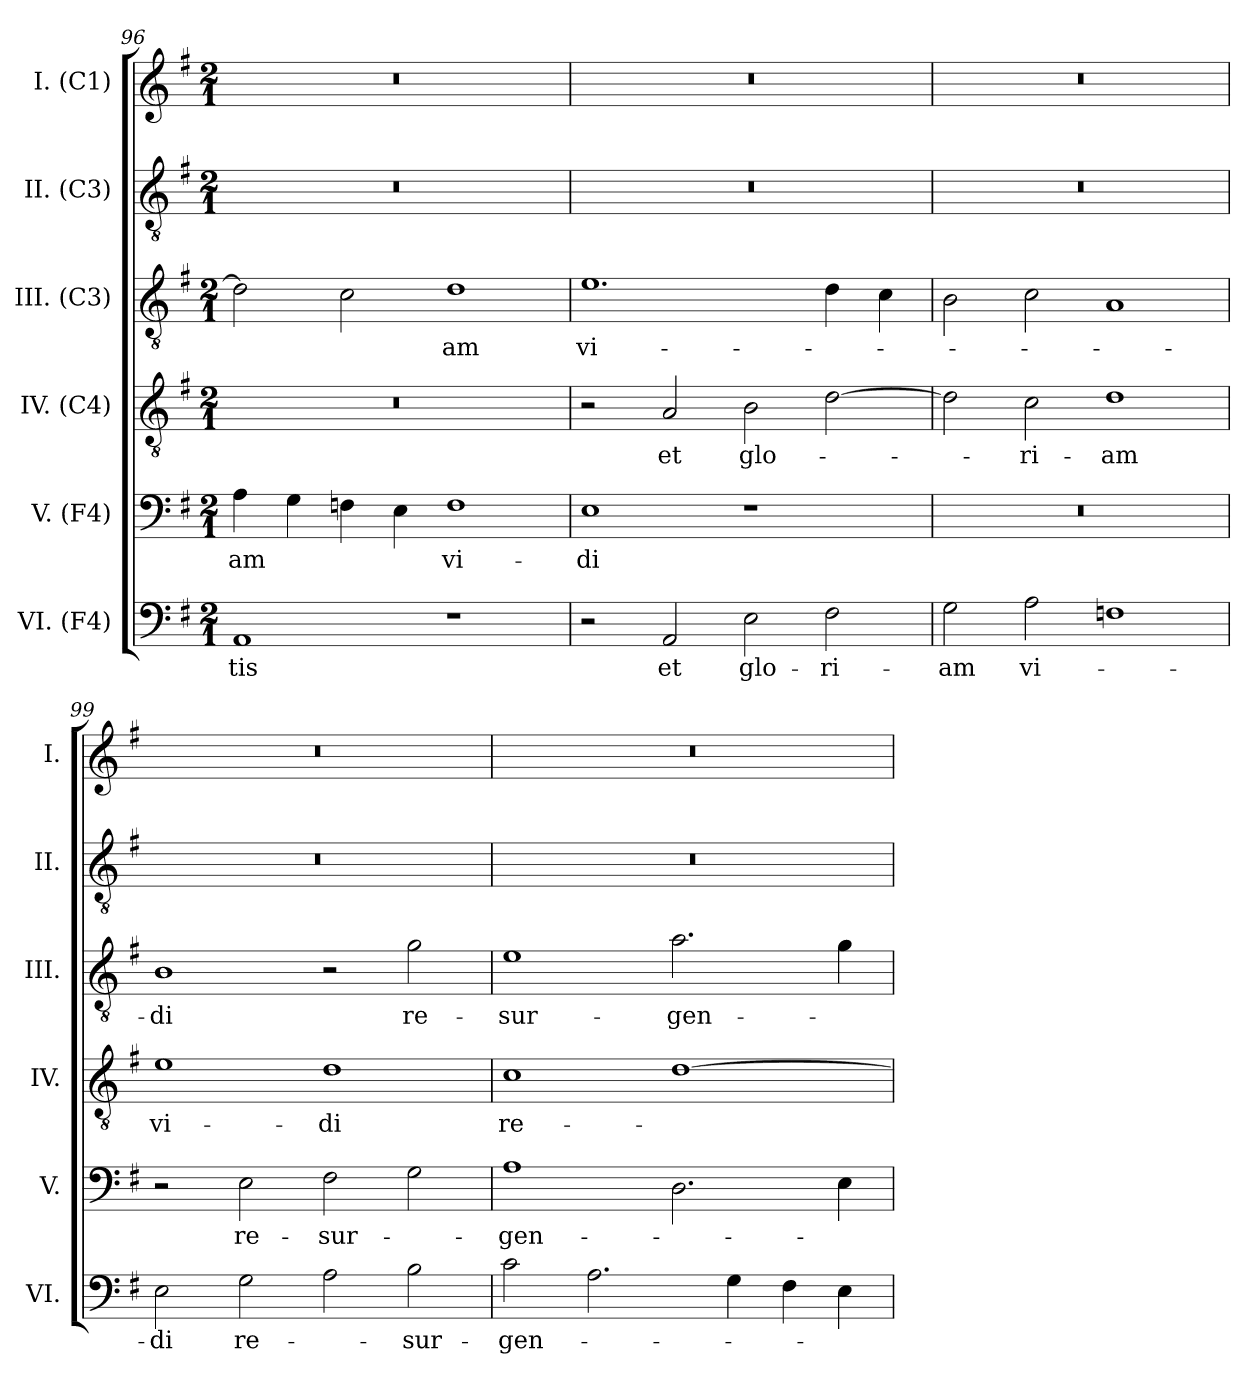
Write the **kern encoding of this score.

**kern	**text	**kern	**text	**kern	**text	**kern	**text	**kern	**kern
*part6	*part6	*part5	*part5	*part4	*part4	*part3	*part3	*part2	*part1
*staff6	*staff6	*staff5	*staff5	*staff4	*staff4	*staff3	*staff3	*staff2	*staff1
*I"VI. (F4)	*	*I"V. (F4)	*	*I"IV. (C4)	*	*I"III. (C3)	*	*I"II. (C3)	*I"I. (C1)
*I'VI.	*	*I'V.	*	*I'IV.	*	*I'III.	*	*I'II.	*I'I.
*clefF4	*	*clefF4	*	*clefGv2	*	*clefGv2	*	*clefGv2	*clefG2
*	*	*	*	*ITrd7c12	*	*ITrd7c12	*	*ITrd7c12	*
*k[f#]	*	*k[f#]	*	*k[f#]	*	*k[f#]	*	*k[f#]	*k[f#]
*G:	*	*G:	*	*G:	*	*G:	*	*G:	*G:
*M2/1	*	*M2/1	*	*M2/1	*	*M2/1	*	*M2/1	*M2/1
=96	=96	=96	=96	=96	=96	=96	=96	=96	=96
!	!LO:LY:b:color=#000000	!	!	!	!	!	!	!	!
!	!	!	!LO:LY:b:color=#000000	!LO:N:vis=1	!	!	!	!LO:N:vis=1	!LO:N:vis=1
1AAi	-tis	4Ai\	-am	0r	.	2Di\]	.	0r	0r
.	.	4Gi\	.	.	.	.	.	.	.
.	.	4Fi\	.	.	.	2Ci\	.	.	.
.	.	4Ei\	.	.	.	.	.	.	.
!	!	!	!LO:LY:b:color=#000000	!	!	!	!	!	!
!	!	!	!	!	!	!	!LO:LY:b:color=#000000	!	!
1r	.	1Fi	vi-	.	.	1Di	-am	.	.
!!LO:PB:g=z
=97	=97	=97	=97	=97	=97	=97	=97	=97	=97
!	!	!	!LO:LY:b:color=#000000	!	!	!	!	!	!
!	!	!	!	!	!	!	!LO:LY:b:color=#000000	!LO:N:vis=1	!LO:N:vis=1
2r	.	1Ei	-di	2r	.	1.Ei	vi-	0r	0r
!	!LO:LY:b:color=#000000	!	!	!	!	!	!	!	!
!	!	!	!	!	!LO:LY:b:color=#000000	!	!	!	!
2AAi/	et	.	.	2AAi/	et	.	.	.	.
!	!LO:LY:b:color=#000000	!	!	!	!	!	!	!	!
!	!	!	!	!	!LO:LY:b:color=#000000	!	!	!	!
2Ei\	glo-	1r	.	2BBi\	glo-	.	.	.	.
!	!LO:LY:b:color=#000000	!	!	!	!	!	!	!	!
2F#i\	-ri-	.	.	[2Di\	.	4Di\	.	.	.
.	.	.	.	.	.	4Ci\	.	.	.
=98	=98	=98	=98	=98	=98	=98	=98	=98	=98
!	!LO:LY:b:color=#000000	!LO:N:vis=1	!	!	!	!	!	!LO:N:vis=1	!LO:N:vis=1
2Gi\	-am	0r	.	2Di\]	.	2BBi\	.	0r	0r
!	!LO:LY:b:color=#000000	!	!	!	!	!	!	!	!
!	!	!	!	!	!LO:LY:b:color=#000000	!	!	!	!
2Ai\	vi-	.	.	2Ci\	-ri-	2Ci\	.	.	.
!	!	!	!	!	!LO:LY:b:color=#000000	!	!	!	!
1Fi	.	.	.	1Di	-am	1AAi	.	.	.
=99	=99	=99	=99	=99	=99	=99	=99	=99	=99
!	!LO:LY:b:color=#000000	!	!	!	!	!	!	!	!
!	!	!	!	!	!LO:LY:b:color=#000000	!	!	!	!
!	!	!	!	!	!	!	!LO:LY:b:color=#000000	!LO:N:vis=1	!LO:N:vis=1
2Ei\	-di	2r	.	1Ei	vi-	1BBi	-di	0r	0r
!	!LO:LY:b:color=#000000	!	!	!	!	!	!	!	!
!	!	!	!LO:LY:b:color=#000000	!	!	!	!	!	!
2Gi\	re-	2Ei\	re-	.	.	.	.	.	.
!	!	!	!LO:LY:b:color=#000000	!	!	!	!	!	!
!	!	!	!	!	!LO:LY:b:color=#000000	!	!	!	!
2Ai\	.	2F#i\	-sur-	1Di	-di	2r	.	.	.
!	!LO:LY:b:color=#000000	!	!	!	!	!	!	!	!
!	!	!	!	!	!	!	!LO:LY:b:color=#000000	!	!
2Bi\	-sur-	2Gi\	.	.	.	2Gi\	re-	.	.
=100	=100	=100	=100	=100	=100	=100	=100	=100	=100
!	!LO:LY:b:color=#000000	!	!	!	!	!	!	!	!
!	!	!	!LO:LY:b:color=#000000	!	!	!	!	!	!
!	!	!	!	!	!LO:LY:b:color=#000000	!	!	!	!
!	!	!	!	!	!	!	!LO:LY:b:color=#000000	!LO:N:vis=1	!LO:N:vis=1
2ci\	-gen-	1Ai	-gen-	1Ci	re-	1Ei	-sur-	0r	0r
2.Ai\	.	.	.	.	.	.	.	.	.
!	!	!	!	!	!	!	!LO:LY:b:color=#000000	!	!
.	.	2.Di\	.	[1Di	.	2.Ai\	-gen-	.	.
4Gi\	.	.	.	.	.	.	.	.	.
4F#i\	.	.	.	.	.	.	.	.	.
4Ei\	.	4Ei\	.	.	.	4Gi\	.	.	.
=	=	=	=	=	=	=	=	=	=
*-	*-	*-	*-	*-	*-	*-	*-	*-	*-
